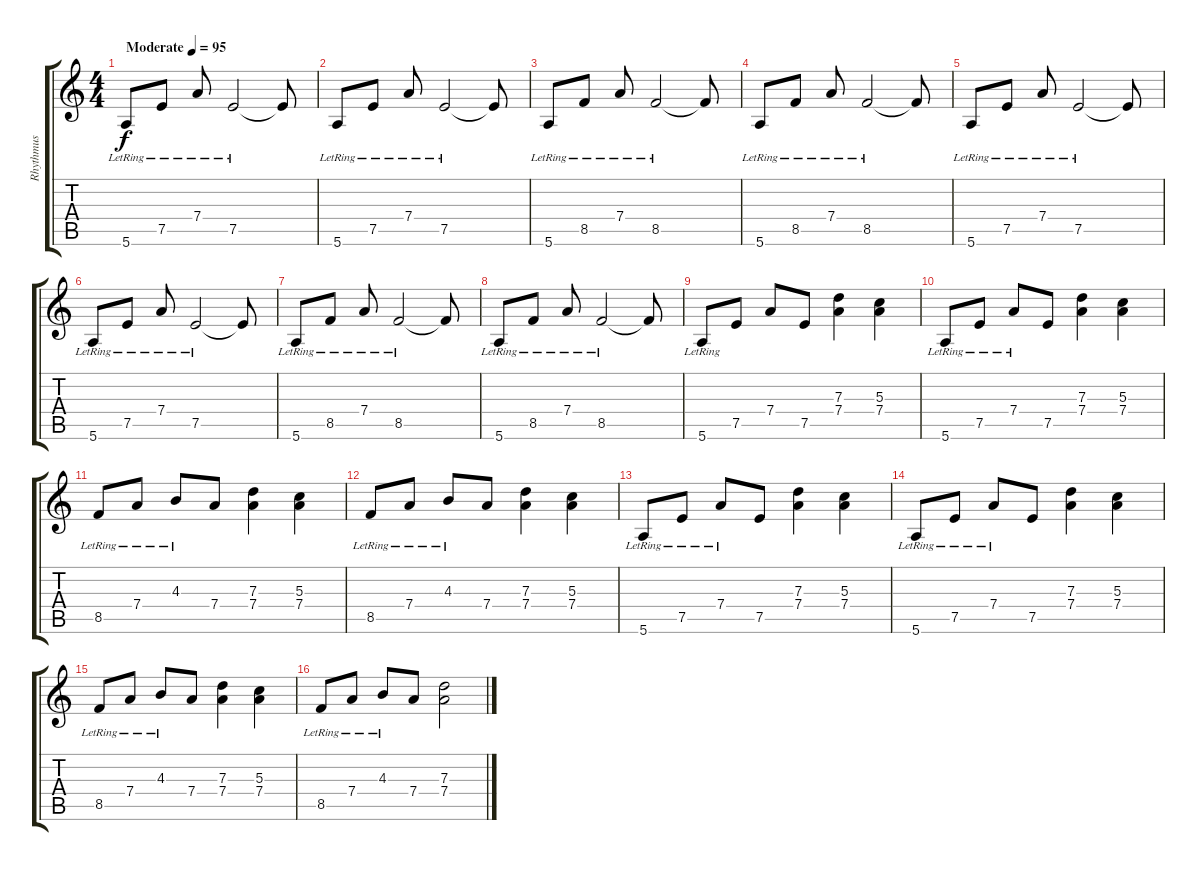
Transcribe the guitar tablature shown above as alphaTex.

\track ("Rhythmus" "Rhythmus") {instrument acousticguitarnylon}
\staff {score tabs}
\tuning (E4 B3 G3 D3 A2 E2) {hide}
\ts (4 4)
\tempo (95 "Moderate")
\clef g2
\ks c
5.6{lr}.8{dy f instrument acousticguitarnylon} 7.5{lr}.8 7.4{lr}.8 7.5{lr}.2 7.5{t}.8 |
5.6{lr}.8 7.5{lr}.8 7.4{lr}.8 7.5{lr}.2 7.5{t}.8 |
5.6{lr}.8 8.5{lr}.8 7.4{lr}.8 8.5{lr}.2 8.5{t}.8 |
5.6{lr}.8 8.5{lr}.8 7.4{lr}.8 8.5{lr}.2 8.5{t}.8 |
5.6{lr}.8 7.5{lr}.8 7.4{lr}.8 7.5{lr}.2 7.5{t}.8 |
5.6{lr}.8 7.5{lr}.8 7.4{lr}.8 7.5{lr}.2 7.5{t}.8 |
5.6{lr}.8 8.5{lr}.8 7.4{lr}.8 8.5{lr}.2 8.5{t}.8 |
5.6{lr}.8 8.5{lr}.8 7.4{lr}.8 8.5{lr}.2 8.5{t}.8 |
5.6{lr}.8 7.5.8 7.4.8 7.5.8 (7.3 7.4).4 (5.3 7.4).4 |
5.6{lr}.8 7.5{lr}.8 7.4{lr}.8 7.5.8 (7.3 7.4).4 (5.3 7.4).4 |
8.5{lr}.8 7.4{lr}.8 4.3{lr}.8 7.4.8 (7.3 7.4).4 (5.3 7.4).4 |
8.5{lr}.8 7.4{lr}.8 4.3{lr}.8 7.4.8 (7.3 7.4).4 (5.3 7.4).4 |
5.6{lr}.8 7.5{lr}.8 7.4{lr}.8 7.5.8 (7.3 7.4).4 (5.3 7.4).4 |
5.6{lr}.8 7.5{lr}.8 7.4{lr}.8 7.5.8 (7.3 7.4).4 (5.3 7.4).4 |
8.5{lr}.8 7.4{lr}.8 4.3{lr}.8 7.4.8 (7.3 7.4).4 (5.3 7.4).4 |
8.5{lr}.8 7.4{lr}.8 4.3{lr}.8 7.4.8 (7.3 7.4).2
